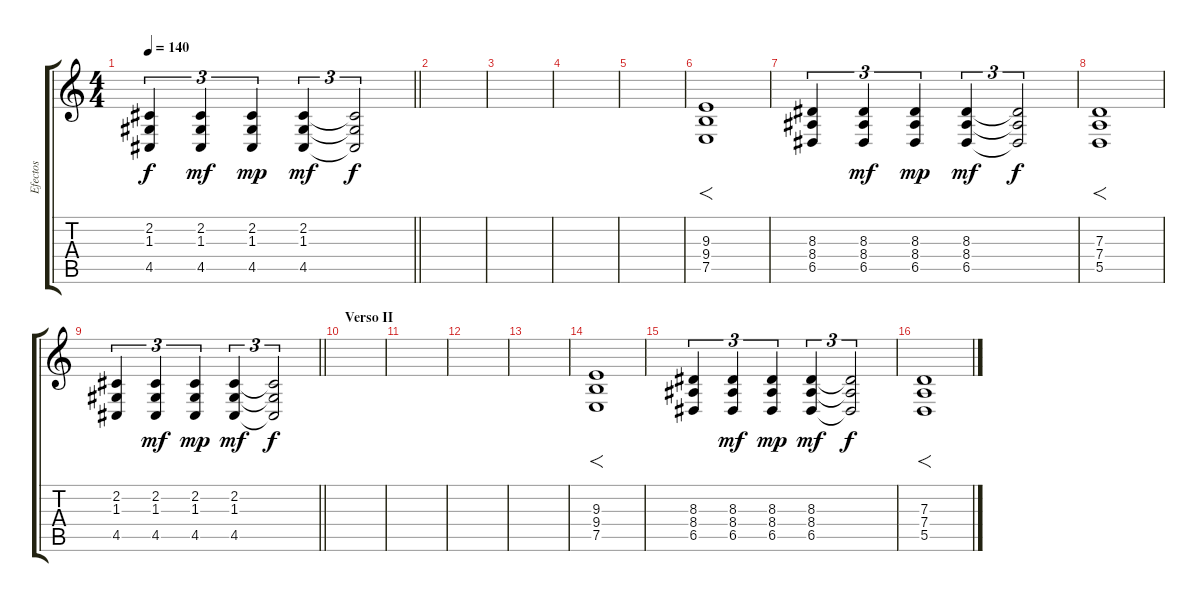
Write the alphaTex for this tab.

\track ("Efectos" "Efectos") {instrument tangoaccordion}
\staff {score tabs}
\tuning (E4 B3 G3 D3 A2 E2) {hide}
\ts (4 4)
\tempo 140
\clef g2
\barLineRight lightlight
\ks c
(2.2 1.3 4.5).4{tu (3 2) dy f} (2.2 1.3 4.5).4{tu (3 2) dy mf} (2.2 1.3 4.5).4{tu (3 2) dy mp} (2.2 1.3 4.5).4{tu (3 2) dy mf volume 0} (2.2{t} 1.3{t} 4.5{t}).2{tu (3 2) dy f} |
|
|
|
|
(9.3 9.4 7.5).1{f} |
(8.3 8.4 6.5).4{tu (3 2)} (8.3 8.4 6.5).4{tu (3 2) dy mf} (8.3 8.4 6.5).4{tu (3 2) dy mp} (8.3 8.4 6.5).4{tu (3 2) dy mf volume 0} (8.3{t} 8.4{t} 6.5{t}).2{tu (3 2) dy f} |
(7.3 7.4 5.5).1{f volume 15} |
\barLineRight lightlight
(2.2 1.3 4.5).4{tu (3 2)} (2.2 1.3 4.5).4{tu (3 2) dy mf} (2.2 1.3 4.5).4{tu (3 2) dy mp} (2.2 1.3 4.5).4{tu (3 2) dy mf volume 0} (2.2{t} 1.3{t} 4.5{t}).2{tu (3 2) dy f} |
\section ("" "Verso II")
|
|
|
|
(9.3 9.4 7.5).1{f} |
(8.3 8.4 6.5).4{tu (3 2)} (8.3 8.4 6.5).4{tu (3 2) dy mf} (8.3 8.4 6.5).4{tu (3 2) dy mp} (8.3 8.4 6.5).4{tu (3 2) dy mf volume 0} (8.3{t} 8.4{t} 6.5{t}).2{tu (3 2) dy f} |
(7.3 7.4 5.5).1{f volume 15}
